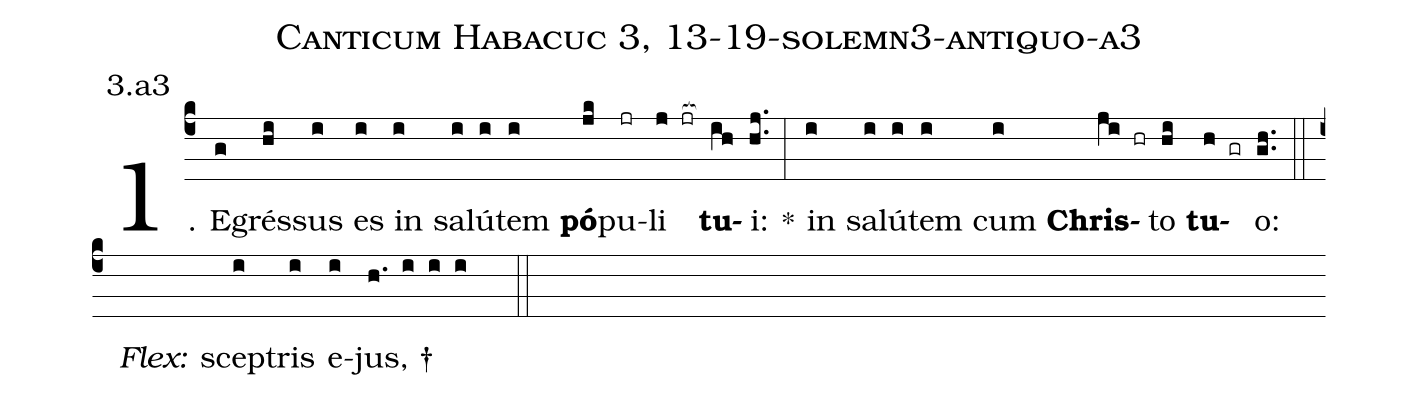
name: Canticum Habacuc 3, 13-19-solemn3-antiquo-a3;
annotation: 3.a3;
%%
(c4)1. E(g)grés(hi)sus(i) es(i) in(i) sa(i)lú(i)tem(i) <b>pó</b>(jk)pu(jr)li(j jr[ocb:1{]) <b>tu</b>(ih[ocb:0}])i:(hj..) *(:) in(i) sa(i)lú(i)tem(i) cum(i) <b>Chris</b>(ji hr)to(hi) <b>tu</b>(h gr)o:(gh..) (::)
<i>Flex:</i>()  scep(i)tris(i) e(i)jus, †(h. i i i  ::)
